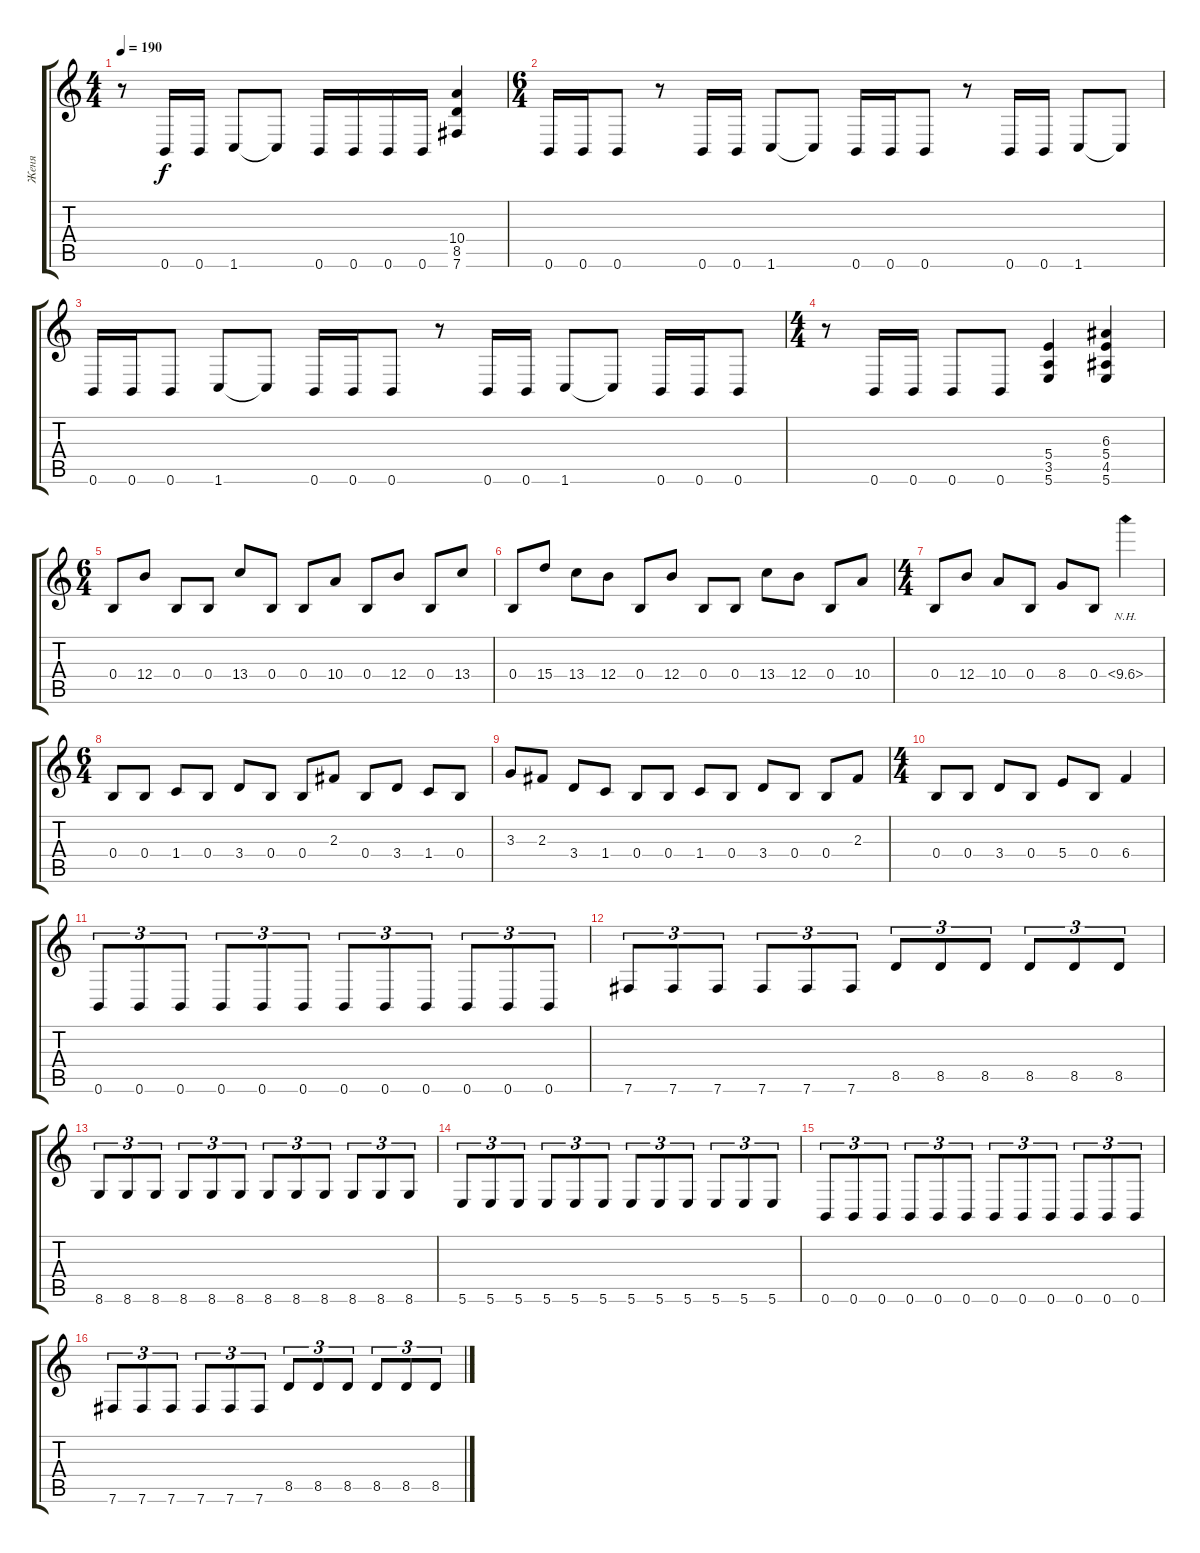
\track ("Женя" "Женя") {instrument distortionguitar}
\staff {score tabs}
\tuning (Db4 Ab3 E3 B2 Gb2 B1) {hide}
\ts (4 4)
\tempo 190
\clef g2
\ks c
r.8{dy f} 0.6.16 0.6.16 1.6.8 1.6{t}.8 0.6.16 0.6.16 0.6.16 0.6.16 (10.4 8.5 7.6).4 |
\ts (6 4)
0.6.16 0.6.16 0.6.8 r.8 0.6.16 0.6.16 1.6.8 1.6{t}.8 0.6.16 0.6.16 0.6.8 r.8 0.6.16 0.6.16 1.6.8 1.6{t}.8 |
0.6.16 0.6.16 0.6.8 1.6.8 1.6{t}.8 0.6.16 0.6.16 0.6.8 r.8 0.6.16 0.6.16 1.6.8 1.6{t}.8 0.6.16 0.6.16 0.6.8 |
\ts (4 4)
r.8 0.6.16 0.6.16 0.6.8 0.6.8 (5.4 3.5 5.6).4 (6.3 5.4 4.5 5.6).4 |
\ts (6 4)
0.4.8 12.4.8 0.4.8 0.4.8 13.4.8 0.4.8 0.4.8 10.4.8 0.4.8 12.4.8 0.4.8 13.4.8 |
0.4.8 15.4.8 13.4.8 12.4.8 0.4.8 12.4.8 0.4.8 0.4.8 13.4.8 12.4.8 0.4.8 10.4.8 |
\ts (4 4)
0.4.8 12.4.8 10.4.8 0.4.8 8.4.8 0.4.8 10.4{nh}.4{instrument guitarharmonics} |
\ts (6 4)
0.4.8{instrument distortionguitar} 0.4.8 1.4.8 0.4.8 3.4.8 0.4.8 0.4.8 2.3.8 0.4.8 3.4.8 1.4.8 0.4.8 |
3.3.8 2.3.8 3.4.8 1.4.8 0.4.8 0.4.8 1.4.8 0.4.8 3.4.8 0.4.8 0.4.8 2.3.8 |
\ts (4 4)
0.4.8 0.4.8 3.4.8 0.4.8 5.4.8 0.4.8 6.4.4 |
0.6.8{tu (3 2)} 0.6.8{tu (3 2)} 0.6.8{tu (3 2)} 0.6.8{tu (3 2)} 0.6.8{tu (3 2)} 0.6.8{tu (3 2)} 0.6.8{tu (3 2)} 0.6.8{tu (3 2)} 0.6.8{tu (3 2)} 0.6.8{tu (3 2)} 0.6.8{tu (3 2)} 0.6.8{tu (3 2)} |
7.6.8{tu (3 2)} 7.6.8{tu (3 2)} 7.6.8{tu (3 2)} 7.6.8{tu (3 2)} 7.6.8{tu (3 2)} 7.6.8{tu (3 2)} 8.5.8{tu (3 2)} 8.5.8{tu (3 2)} 8.5.8{tu (3 2)} 8.5.8{tu (3 2)} 8.5.8{tu (3 2)} 8.5.8{tu (3 2)} |
8.6.8{tu (3 2)} 8.6.8{tu (3 2)} 8.6.8{tu (3 2)} 8.6.8{tu (3 2)} 8.6.8{tu (3 2)} 8.6.8{tu (3 2)} 8.6.8{tu (3 2)} 8.6.8{tu (3 2)} 8.6.8{tu (3 2)} 8.6.8{tu (3 2)} 8.6.8{tu (3 2)} 8.6.8{tu (3 2)} |
5.6.8{tu (3 2)} 5.6.8{tu (3 2)} 5.6.8{tu (3 2)} 5.6.8{tu (3 2)} 5.6.8{tu (3 2)} 5.6.8{tu (3 2)} 5.6.8{tu (3 2)} 5.6.8{tu (3 2)} 5.6.8{tu (3 2)} 5.6.8{tu (3 2)} 5.6.8{tu (3 2)} 5.6.8{tu (3 2)} |
0.6.8{tu (3 2)} 0.6.8{tu (3 2)} 0.6.8{tu (3 2)} 0.6.8{tu (3 2)} 0.6.8{tu (3 2)} 0.6.8{tu (3 2)} 0.6.8{tu (3 2)} 0.6.8{tu (3 2)} 0.6.8{tu (3 2)} 0.6.8{tu (3 2)} 0.6.8{tu (3 2)} 0.6.8{tu (3 2)} |
7.6.8{tu (3 2)} 7.6.8{tu (3 2)} 7.6.8{tu (3 2)} 7.6.8{tu (3 2)} 7.6.8{tu (3 2)} 7.6.8{tu (3 2)} 8.5.8{tu (3 2)} 8.5.8{tu (3 2)} 8.5.8{tu (3 2)} 8.5.8{tu (3 2)} 8.5.8{tu (3 2)} 8.5.8{tu (3 2)}
